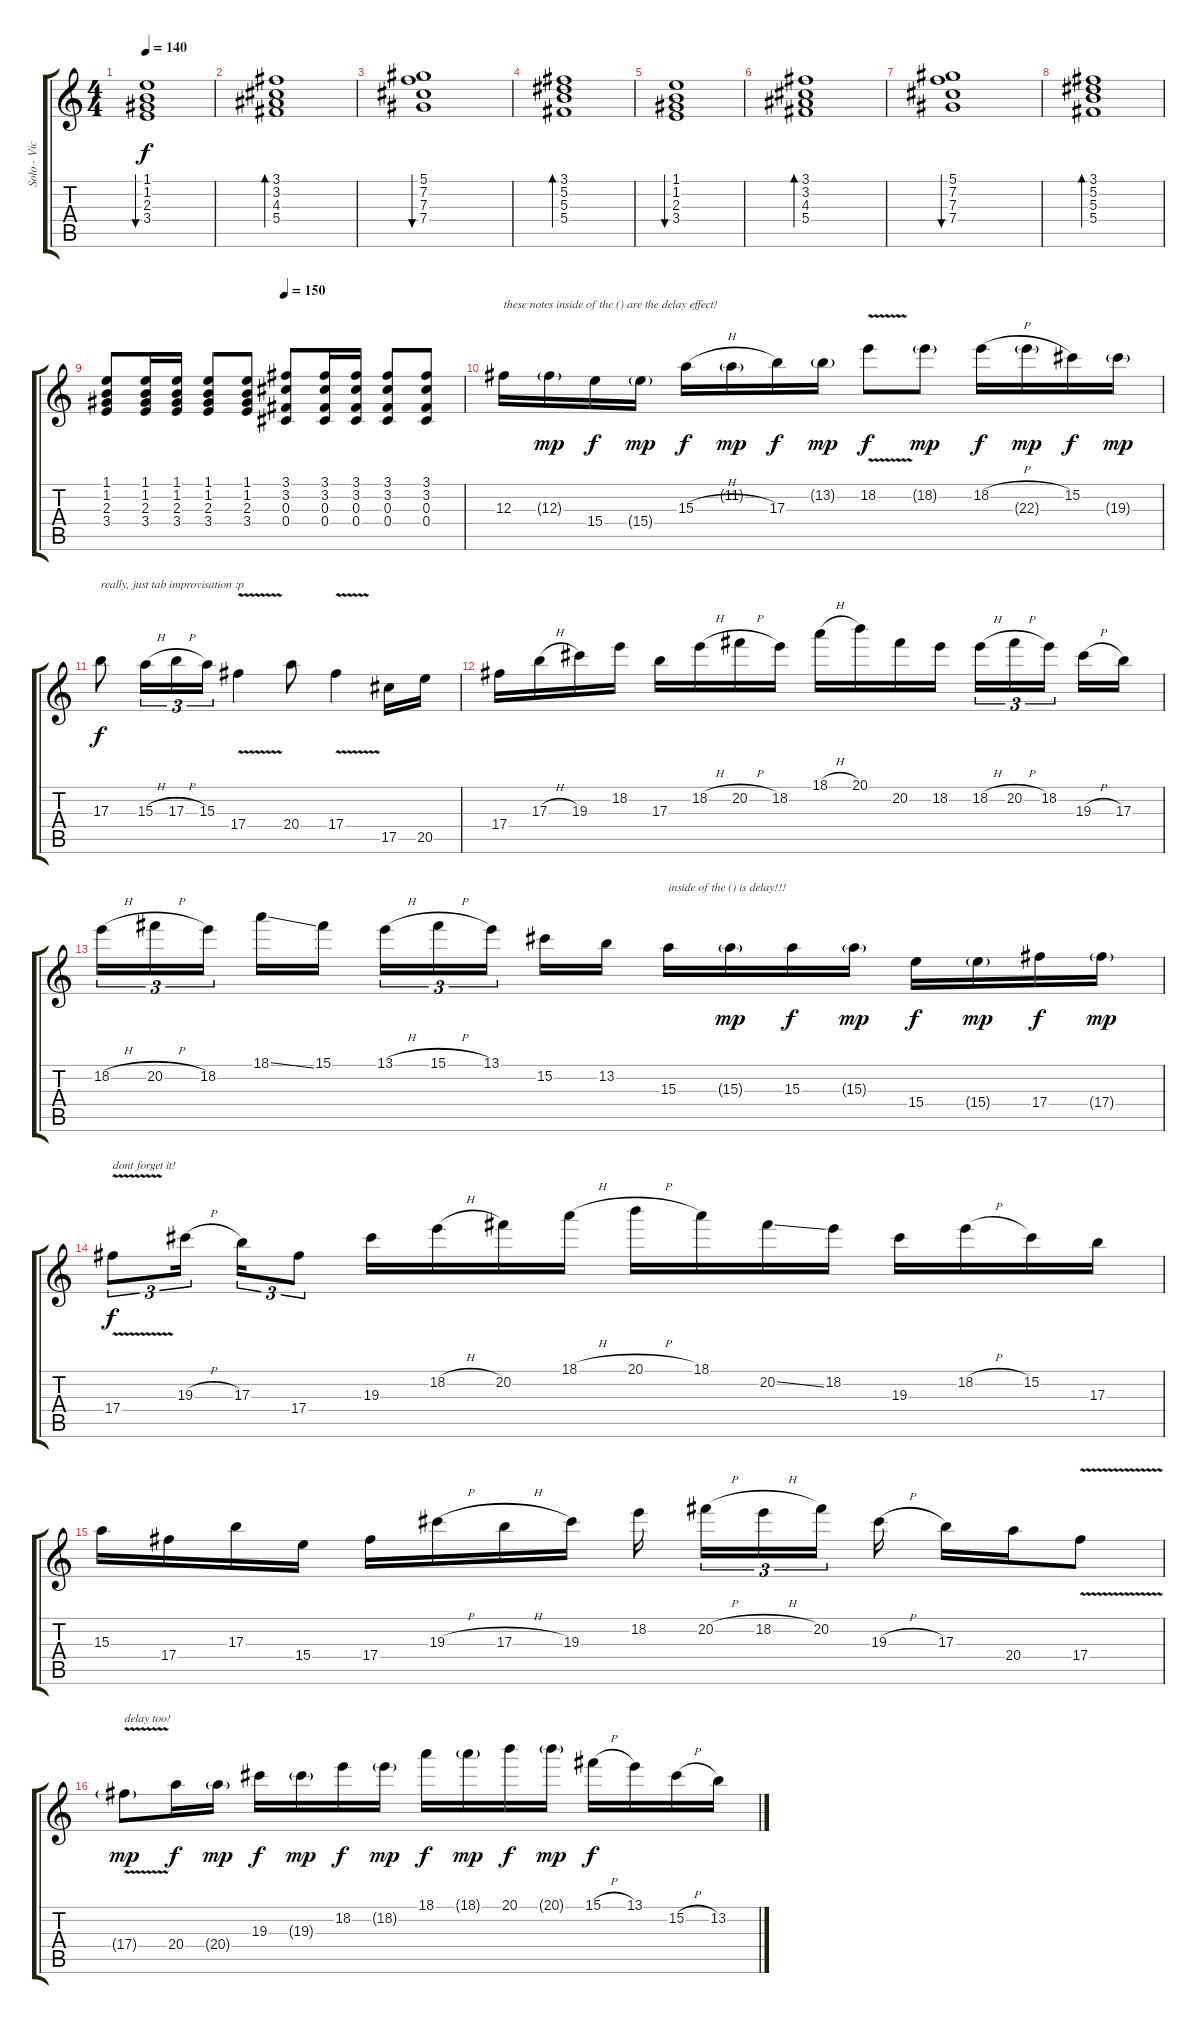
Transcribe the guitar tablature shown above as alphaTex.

\track ("Solo - Vic" "Solo - Vic") {instrument acousticguitarsteel}
\staff {score tabs}
\tuning (Eb4 Bb3 Gb3 Db3 Ab2 Eb2) {hide}
\ts (4 4)
\tempo 140
\clef g2
\ks c
(1.1 1.2 2.3 3.4).1{bu 120 dy f} |
(3.1 3.2 4.3 5.4).1{bd 120} |
(5.1 7.2 7.3 7.4).1{bu 120} |
(3.1 5.2 5.3 5.4).1{bd 120} |
(1.1 1.2 2.3 3.4).1{bu 120} |
(3.1 3.2 4.3 5.4).1{bd 120} |
(5.1 7.2 7.3 7.4).1{bu 120} |
(3.1 5.2 5.3 5.4).1{bd 120} |
\tempo (150 0.5)
(1.1 1.2 2.3 3.4).8 (1.1 1.2 2.3 3.4).16 (1.1 1.2 2.3 3.4).16 (1.1 1.2 2.3 3.4).8 (1.1 1.2 2.3 3.4).8 (3.1 3.2 0.3 0.4).8{volume 15 balance 8 instrument distortionguitar} (3.1 3.2 0.3 0.4).16 (3.1 3.2 0.3 0.4).16 (3.1 3.2 0.3 0.4).8 (3.1 3.2 0.3 0.4).8 |
12.3.16{txt "these notes inside of the () are the delay effect!"} 12.3{g}.16{dy mp} 15.4.16{dy f} 15.4{g}.16{dy mp} 15.3{h}.16{dy f} 11.2{g}.16{dy mp} 17.3.16{dy f} 13.2{g}.16{dy mp} 18.2{v}.8{dy f} 18.2{g}.8{dy mp} 18.2{h}.16{dy f} 22.3{g}.16{dy mp} 15.2.16{dy f} 19.3{g}.16{dy mp} |
17.3.8{txt "really, just tab improvisation :p" dy f} 15.3{h}.16{tu (3 2)} 17.3{h}.16{tu (3 2)} 15.3.16{tu (3 2)} 17.4{v}.4 20.4.8 17.4{v}.4 17.5.16 20.5.16 |
17.4.16 17.3{h}.16 19.3.16 18.2.16 17.3.16 18.2{h}.16 20.2{h}.16 18.2.16 18.1{h}.16 20.1.16 20.2.16 18.2.16 18.2{h}.16{tu (3 2)} 20.2{h}.16{tu (3 2)} 18.2.16{tu (3 2)} 19.3{h}.16 17.3.16 |
18.2{h}.16{tu (3 2)} 20.2{h}.16{tu (3 2)} 18.2.16{tu (3 2)} 18.1{ss}.16 15.1.16 13.1{h}.16{tu (3 2)} 15.1{h}.16{tu (3 2)} 13.1.16{tu (3 2)} 15.2.16 13.2.16 15.3.16{txt "inside of the () is delay!!!"} 15.3{g}.16{dy mp} 15.3.16{dy f} 15.3{g}.16{dy mp} 15.4.16{dy f} 15.4{g}.16{dy mp} 17.4.16{dy f} 17.4{g}.16{dy mp} |
17.4{v}.8{tu (3 2) txt "dont forget it!" dy f} 19.3{h}.16{tu (3 2)} 17.3.16{tu (3 2)} 17.4.8{tu (3 2)} 19.3.16 18.2{h}.16 20.2.16 18.1{h}.16 20.1{h}.16 18.1.16 20.2{ss}.16 18.2.16 19.3.16 18.2{h}.16 15.2.16 17.3.16 |
15.3.16 17.4.16 17.3.16 15.4.16 17.4.16 19.3{h}.16 17.3{h}.16 19.3.16 18.2.16 20.2{h}.16{tu (3 2)} 18.2{h}.16{tu (3 2)} 20.2.16{tu (3 2)} 19.3{h}.16 17.3.16 20.4.16 17.4{v}.8 |
17.4{v g}.8{txt "delay too!" dy mp} 20.4.16{dy f} 20.4{g}.16{dy mp} 19.3.16{dy f} 19.3{g}.16{dy mp} 18.2.16{dy f} 18.2{g}.16{dy mp} 18.1.16{dy f} 18.1{g}.16{dy mp} 20.1.16{dy f} 20.1{g}.16{dy mp} 15.1{h}.16{dy f} 13.1.16 15.2{h}.16 13.2.16
